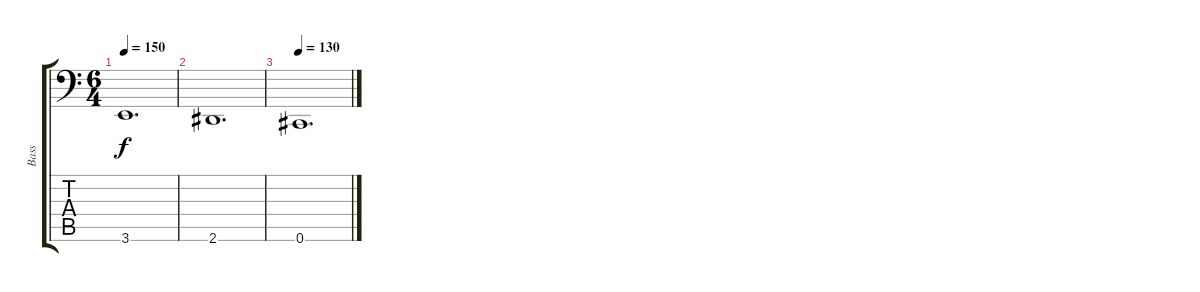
\track ("Bass" "Bass") {instrument electricbasspick}
\staff {score tabs}
\tuning (Db3 Ab2 E2 B1 Gb1 Db1) {hide}
\ts (6 4)
\tempo 150
\clef f4
\ks c
3.6.1{d dy f} |
2.6.1{d} |
\tempo 130
0.6.1{d}
